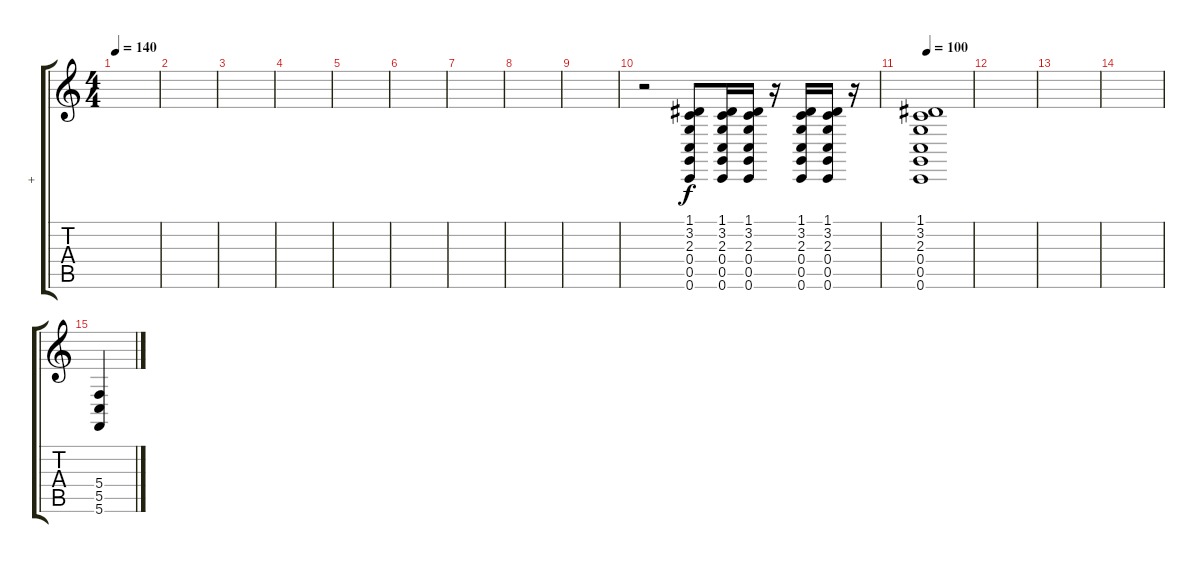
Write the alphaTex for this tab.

\track ("+" "+") {instrument gunshot}
\staff {score tabs}
\tuning (D4 A3 F3 C3 G2 C2) {hide}
\ts (4 4)
\tempo 140
\clef g2
\ks c
|
|
|
|
|
|
|
|
|
r.2 (1.1 3.2 2.3 0.4 0.5 0.6).8 (1.1 3.2 2.3 0.4 0.5 0.6).16 (1.1 3.2 2.3 0.4 0.5 0.6).16 r.16 (1.1 3.2 2.3 0.4 0.5 0.6).16 (1.1 3.2 2.3 0.4 0.5 0.6).16 r.16 |
\tempo 100
(1.1 3.2 2.3 0.4 0.5 0.6).1 |
|
|
|
(5.4 5.5 5.6).4{volume 9}
